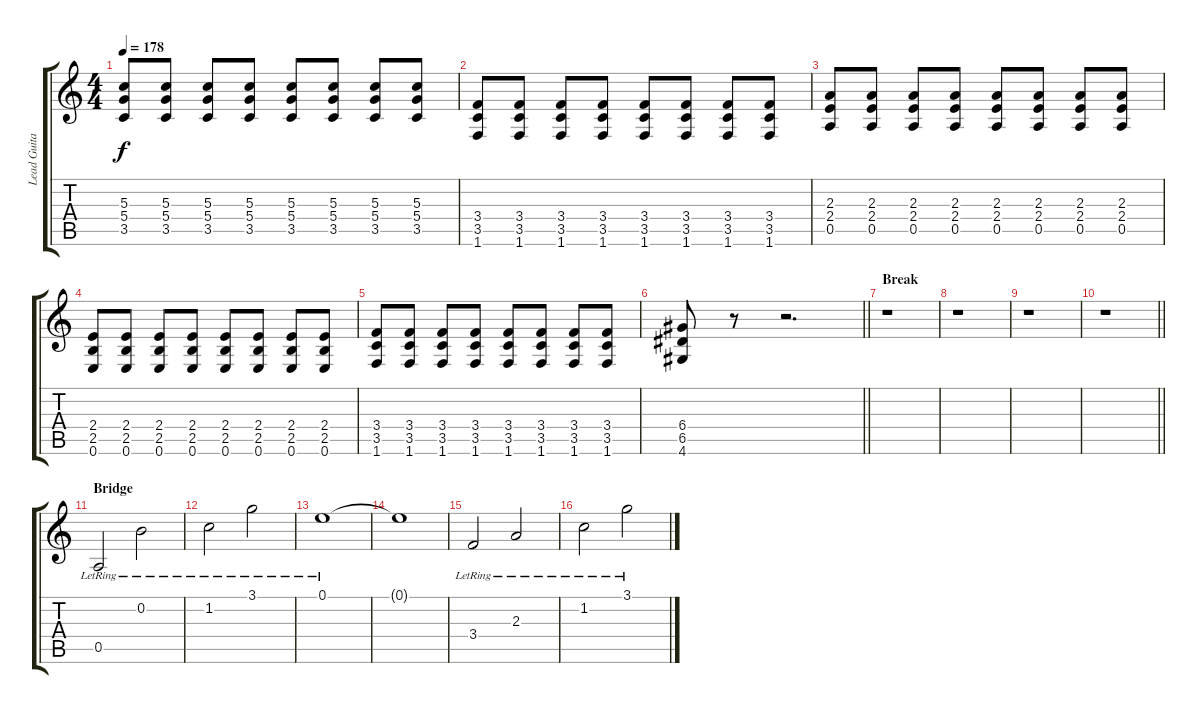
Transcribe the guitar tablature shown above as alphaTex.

\track ("Lead Guitar II" "Lead Guita") {instrument overdrivenguitar}
\staff {score tabs}
\tuning (E4 B3 G3 D3 A2 E2) {hide}
\ts (4 4)
\tempo 178
\clef g2
\ks c
(5.3 5.4 3.5).8{dy f} (5.3 5.4 3.5).8 (5.3 5.4 3.5).8 (5.3 5.4 3.5).8 (5.3 5.4 3.5).8 (5.3 5.4 3.5).8 (5.3 5.4 3.5).8 (5.3 5.4 3.5).8 |
(3.4 3.5 1.6).8 (3.4 3.5 1.6).8 (3.4 3.5 1.6).8 (3.4 3.5 1.6).8 (3.4 3.5 1.6).8 (3.4 3.5 1.6).8 (3.4 3.5 1.6).8 (3.4 3.5 1.6).8 |
(2.3 2.4 0.5).8 (2.3 2.4 0.5).8 (2.3 2.4 0.5).8 (2.3 2.4 0.5).8 (2.3 2.4 0.5).8 (2.3 2.4 0.5).8 (2.3 2.4 0.5).8 (2.3 2.4 0.5).8 |
(2.4 2.5 0.6).8 (2.4 2.5 0.6).8 (2.4 2.5 0.6).8 (2.4 2.5 0.6).8 (2.4 2.5 0.6).8 (2.4 2.5 0.6).8 (2.4 2.5 0.6).8 (2.4 2.5 0.6).8 |
(3.4 3.5 1.6).8 (3.4 3.5 1.6).8 (3.4 3.5 1.6).8 (3.4 3.5 1.6).8 (3.4 3.5 1.6).8 (3.4 3.5 1.6).8 (3.4 3.5 1.6).8 (3.4 3.5 1.6).8 |
\barLineRight lightlight
(6.4 6.5 4.6).8 r.8 r.2{d} |
\section ("" "Break")
r.1 |
r.1 |
r.1 |
\barLineRight lightlight
r.1 |
\section ("" "Bridge")
0.5{lr}.2 0.2{lr}.2 |
1.2{lr}.2 3.1{lr}.2 |
0.1{lr}.1 |
0.1{t}.1 |
3.4{lr}.2 2.3{lr}.2 |
1.2{lr}.2 3.1{lr}.2
